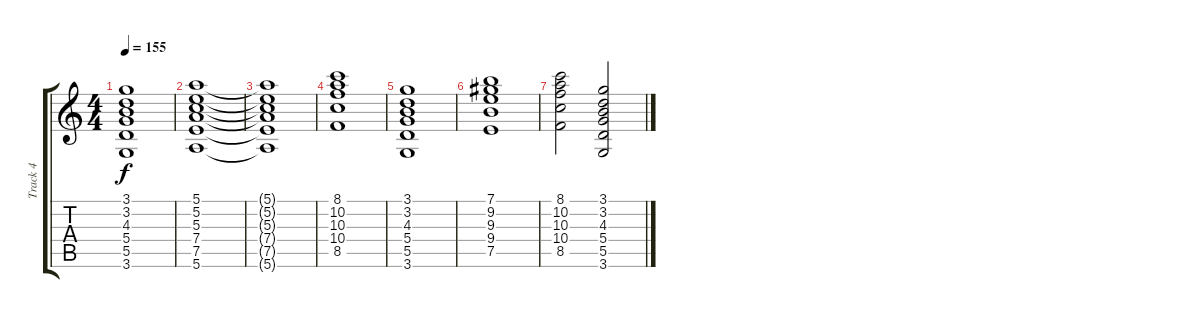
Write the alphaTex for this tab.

\track ("Track 4" "Track 4") {instrument distortionguitar}
\staff {score tabs}
\tuning (E4 B3 G3 D3 A2 E2) {hide}
\ts (4 4)
\tempo 155
\clef g2
\ks c
(3.1 3.2 4.3 5.4 5.5 3.6).1{dy f} |
(5.1 5.2 5.3 7.4 7.5 5.6).1 |
(5.1{t} 5.2{t} 5.3{t} 7.4{t} 7.5{t} 5.6{t}).1 |
(8.1 10.2 10.3 10.4 8.5).1 |
(3.1 3.2 4.3 5.4 5.5 3.6).1 |
(7.1 9.2 9.3 9.4 7.5).1 |
(8.1 10.2 10.3 10.4 8.5).2 (3.1 3.2 4.3 5.4 5.5 3.6).2
